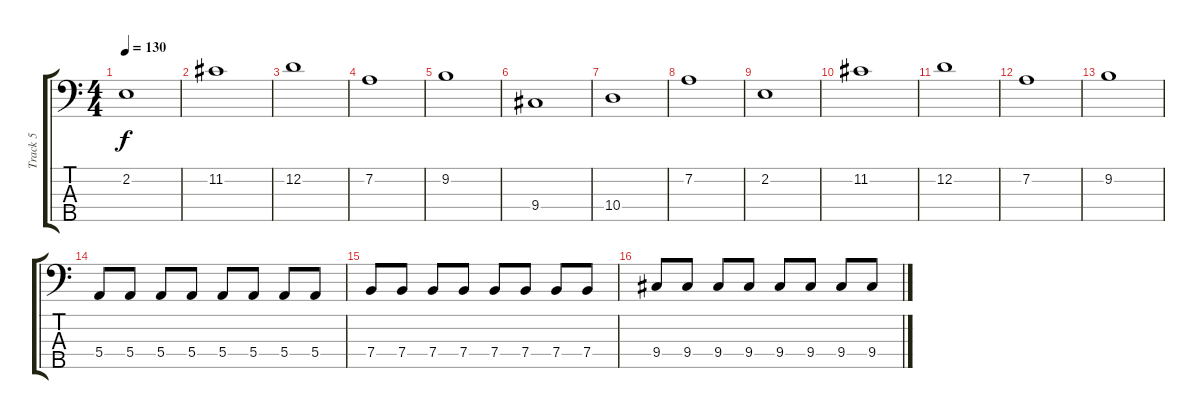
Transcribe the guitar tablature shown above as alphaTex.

\track ("Track 5" "Track 5") {instrument electricbassfinger}
\staff {score tabs}
\tuning (G2 D2 A1 E1 B0) {hide}
\ts (4 4)
\tempo 130
\clef f4
\ks c
2.2.1{dy f} |
11.2.1 |
12.2.1 |
7.2.1 |
9.2.1 |
9.4.1 |
10.4.1 |
7.2.1 |
2.2.1 |
11.2.1 |
12.2.1 |
7.2.1 |
9.2.1 |
5.4.8 5.4.8 5.4.8 5.4.8 5.4.8 5.4.8 5.4.8 5.4.8 |
7.4.8 7.4.8 7.4.8 7.4.8 7.4.8 7.4.8 7.4.8 7.4.8 |
9.4.8 9.4.8 9.4.8 9.4.8 9.4.8 9.4.8 9.4.8 9.4.8
